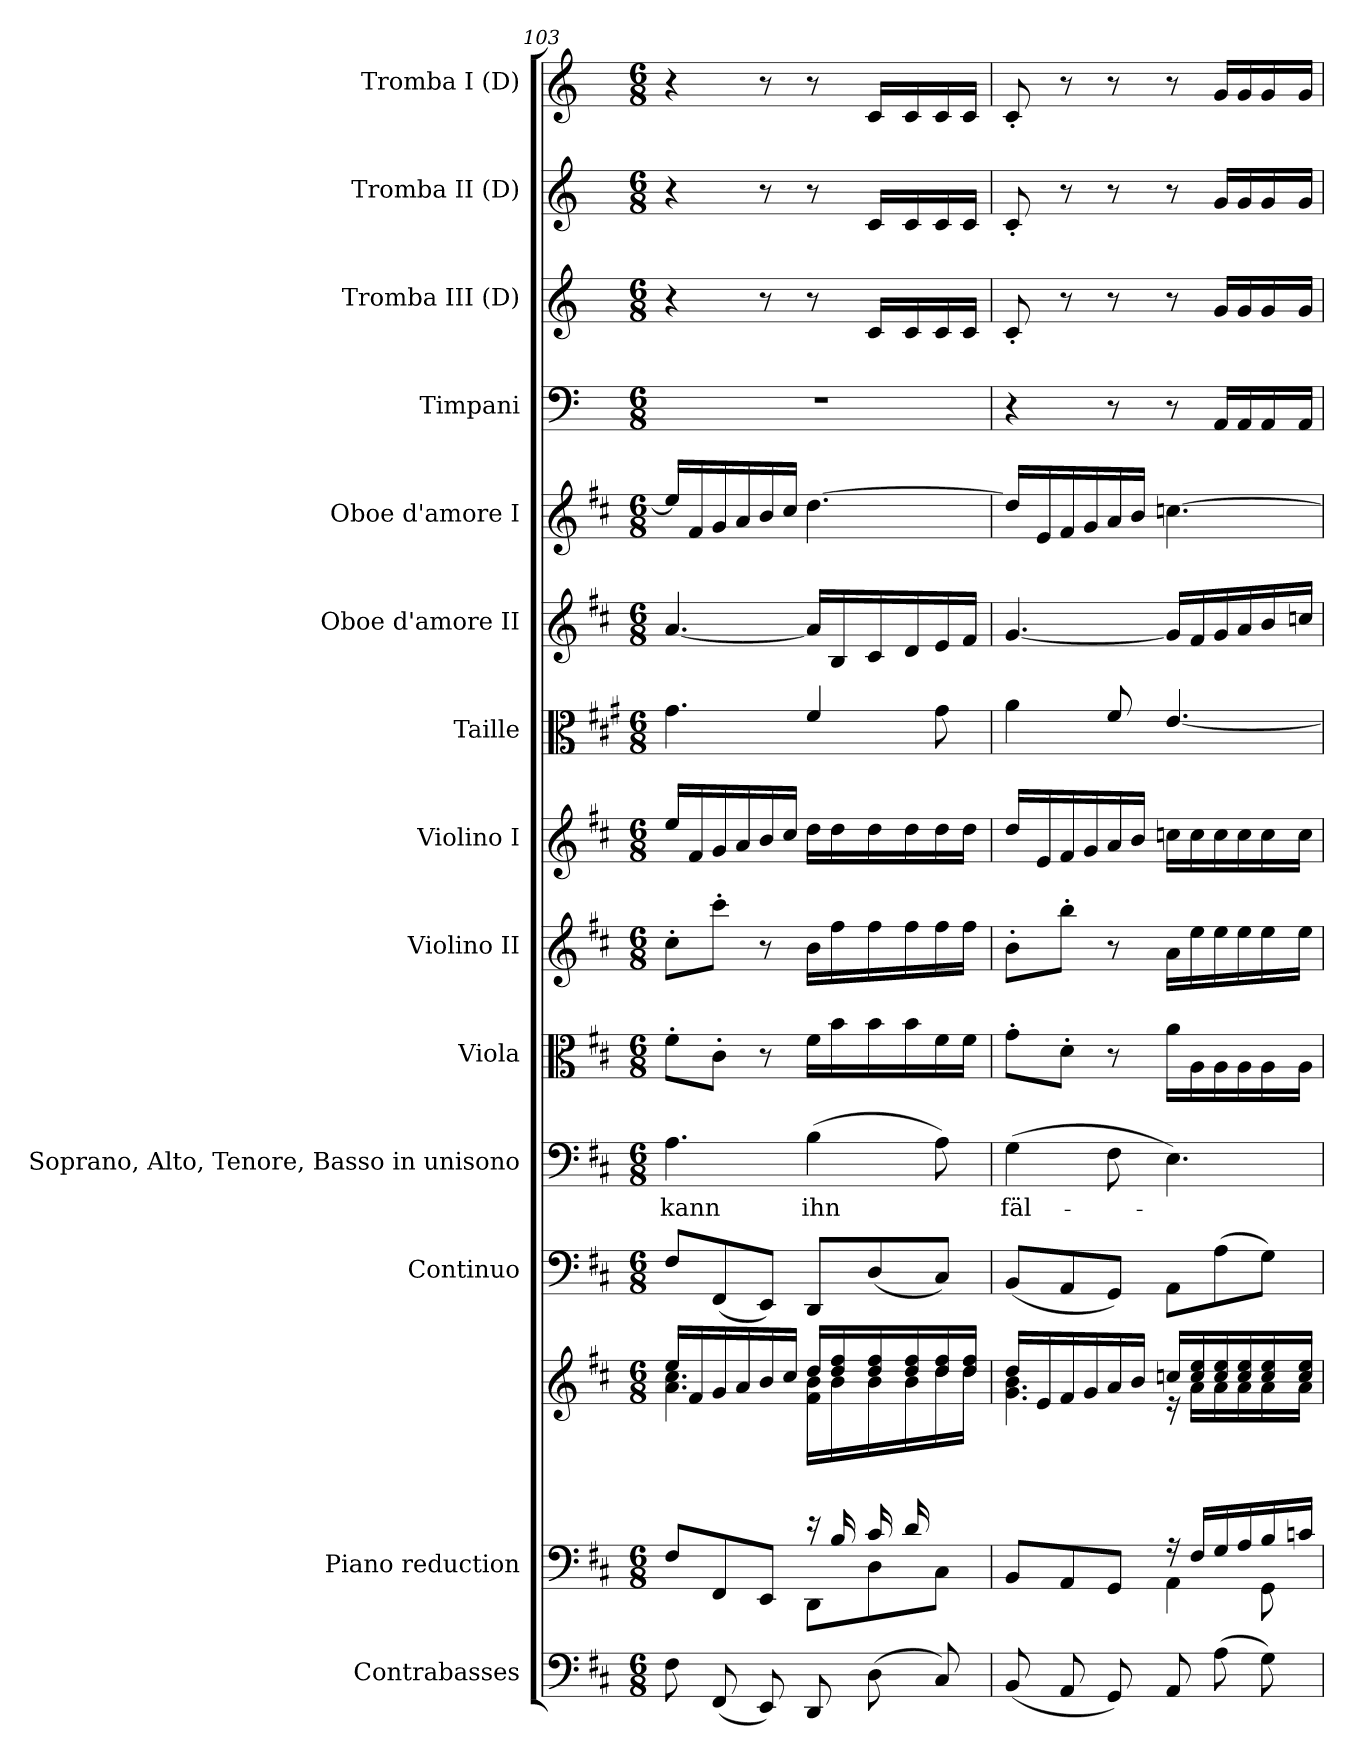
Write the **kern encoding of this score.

**kern	**kern	**kern	**kern	**kern	**text	**kern	**kern	**kern	**kern	**kern	**kern	**kern	**kern	**kern	**kern
*part14	*part13	*part13	*part12	*part11	*part11	*part10	*part9	*part8	*part7	*part6	*part5	*part4	*part3	*part2	*part1
*staff15	*staff14	*staff13	*staff12	*staff11	*staff11	*staff10	*staff9	*staff8	*staff7	*staff6	*staff5	*staff4	*staff3	*staff2	*staff1
*I"Contrabasses	*I"Piano reduction	*	*I"Continuo	*I"Soprano, Alto, Tenore, Basso in unisono	*	*I"Viola	*I"Violino II	*I"Violino I	*I"Taille	*I"Oboe d'amore II	*I"Oboe d'amore I	*I"Timpani	*I"Tromba III (D)	*I"Tromba II (D)	*I"Tromba I (D)
*I'Cbs.	*I'Pno	*	*	*	*	*	*	*	*	*I'Ob	*I'Ob	*I'Timp	*	*	*
*clefF4	*clefF4	*clefG2	*clefF4	*clefF4	*	*clefC3	*clefG2	*clefG2	*clefC3	*clefG2	*clefG2	*clefF4	*clefG2	*clefG2	*clefG2
*ITrd7c12	*	*	*	*	*	*	*	*	*ITrd4c7	*	*	*	*ITrd-1c-2	*ITrd-1c-2	*ITrd-1c-2
*k[f#c#]	*k[f#c#]	*k[f#c#]	*k[f#c#]	*k[f#c#]	*	*k[f#c#]	*k[f#c#]	*k[f#c#]	*k[f#c#]	*k[f#c#]	*k[f#c#]	*k[]	*k[f#c#]	*k[f#c#]	*k[f#c#]
*M6/8	*M6/8	*M6/8	*M6/8	*M6/8	*	*M6/8	*M6/8	*M6/8	*M6/8	*M6/8	*M6/8	*M6/8	*M6/8	*M6/8	*M6/8
=103	=103	=103	=103	=103	=103	=103	=103	=103	=103	=103	=103	=103	=103	=103	=103
*	*^	*^	*	*	*	*	*	*	*	*	*	*	*	*	*
*	*	*	*	*^	*	*	*	*	*	*	*	*	*	*	*	*	*
!	!	!	!	!	!	!	!	!LO:LY:b	!	!	!	!	!	!	!	!	!	!
8FF#	4.ryy	8F#/L	16ee/LL	4.a\ 4.cc#\	8ryy	8F#/L	4.A\	kann	8f#'\L	8cc#'\L	16ee/LL	4.c#\	[4.a/	16ee/LL]	2.r	4r	4r	4r
.	.	.	16f#/	.	.	.	.	.	.	.	16f#/	.	.	16f#/	.	.	.	.
*	*	*	*	*v	*v	*	*	*	*	*	*	*	*	*	*	*	*	*
(8FFF#	.	8FF#/	16g/	.	(8FF#/	.	.	8c#'\J	8ccc#'\J	16g/	.	.	16g/	.	.	.	.
.	.	.	16a/	.	.	.	.	.	.	16a/	.	.	16a/	.	.	.	.
8EEE)	.	8EE/J	16b/	.	8EE/J)	.	.	8r	8r	16b/	.	.	16b/	.	8r	8r	8r
.	.	.	16cc#/JJ	.	.	.	.	.	.	16cc#/JJ	.	.	16cc#/JJ	.	.	.	.
!	!	!	!	!	!	!	!LO:LY:b	!	!	!	!	!	!	!	!	!	!
8DDD	16r	8DD\L	16dd/LL	16f#\ 16b\LL	8DD/L	(4B\	ihn	16f#\LL	16b\LL	16dd\LL	4B/	16a/LL]	[4.dd\	.	8r	8r	8r
.	16B/LL	.	16dd/ 16ff#/	16b\	.	.	.	16b\	16ff#\	16dd\	.	16B/	.	.	.	.	.
(8DD	16c#/	8D\	16dd/ 16ff#/	16b\	(8D/	.	.	16b\	16ff#\	16dd\	.	16c#/	.	.	16d/LL	16d/LL	16d/LL
.	16d/	.	16dd/ 16ff#/	16b\	.	.	.	16b\	16ff#\	16dd\	.	16d/	.	.	16d/	16d/	16d/
*	*	*	*	*^	*	*	*	*	*	*	*	*	*	*	*	*	*
8CC#)	8ryy	8C#\J	16dd/ 16ff#/	16dd\	16e\	8C#/J)	8A\)	.	16f#\	16ff#\	16dd\	8c#\	16e/	.	.	16d/	16d/	16d/
.	.	.	16dd/ 16ff#/JJ	16dd\JJ	16f#\JJ	.	.	.	16f#\JJ	16ff#\JJ	16dd\JJ	.	16f#/JJ	.	.	16d/JJ	16d/JJ	16d/JJ
=104	=104	=104	=104	=104	=104	=104	=104	=104	=104	=104	=104	=104	=104	=104	=104	=104	=104	=104
!	!	!	!	!	!	!	!	!LO:LY:b	!	!	!	!	!	!	!	!	!	!
*	*	*	*	*v	*v	*	*	*	*	*	*	*	*	*	*	*	*	*
(8BBB	8BB/L	4.ryy	16dd/LL	4.g\ 4.b\	(8BB/L	(4G\	fäl-	8g'\L	8b'\L	16dd/LL	4d\	[4.g/	16dd/LL]	4r	8d'/	8d'/	8d'/
.	.	.	16e/	.	.	.	.	.	.	16e/	.	.	16e/	.	.	.	.
8AAA	8AA/	.	16f#/	.	8AA/	.	.	8d'\J	8bb'\J	16f#/	.	.	16f#/	.	8r	8r	8r
.	.	.	16g/	.	.	.	.	.	.	16g/	.	.	16g/	.	.	.	.
8GGG)	8GG/J	.	16a/	.	8GG/J)	8F#\	.	8r	8r	16a/	8B/	.	16a/	8r	8r	8r	8r
.	.	.	16b/JJ	.	.	.	.	.	.	16b/JJ	.	.	16b/JJ	.	.	.	.
8AAA	16r	4AA\	16ccn/LL	16r	8AA\L	4.E\)	.	16a\LL	16a\LL	16ccn\LL	[4.A/	16g/LL]	[4.ccn\	8r	8r	8r	8r
.	16F#/LL	.	16cc/ 16ee/	16a\LL	.	.	.	16A\	16ee\	16cc\	.	16f#/	.	.	.	.	.
(8AA	16G/	.	16cc/ 16ee/	16a\	(8A\	.	.	16A\	16ee\	16cc\	.	16g/	.	16AA/LL	16a/LL	16a/LL	16a/LL
.	16A/	.	16cc/ 16ee/	16a\	.	.	.	16A\	16ee\	16cc\	.	16a/	.	16AA/	16a/	16a/	16a/
8GG)	16B/	8GG\	16cc/ 16ee/	16a\	8G\J)	.	.	16A\	16ee\	16cc\	.	16b/	.	16AA/	16a/	16a/	16a/
.	16cn/JJ	.	16cc/ 16ee/JJ	16a\JJ	.	.	.	16A\JJ	16ee\JJ	16cc\JJ	.	16ccn/JJ	.	16AA/JJ	16a/JJ	16a/JJ	16a/JJ
*	*v	*v	*	*	*	*	*	*	*	*	*	*	*	*	*	*	*
*	*	*v	*v	*	*	*	*	*	*	*	*	*	*	*	*	*
=	=	=	=	=	=	=	=	=	=	=	=	=	=	=	=
*-	*-	*-	*-	*-	*-	*-	*-	*-	*-	*-	*-	*-	*-	*-	*-
